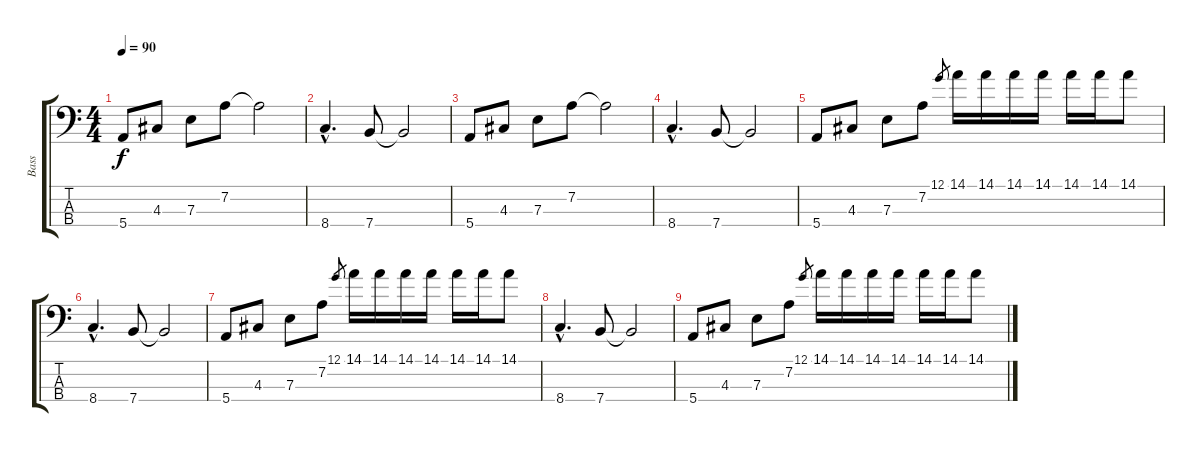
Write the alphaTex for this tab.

\track ("Bass" "Bass") {instrument electricbassfinger}
\staff {score tabs}
\tuning (G2 D2 A1 E1) {hide}
\ts (4 4)
\tempo 90
\clef f4
\ks c
5.4.8{dy f} 4.3.8 7.3.8 7.2.8 7.2{t}.2 |
8.4{hac}.4{d} 7.4.8 7.4{t}.2 |
5.4.8 4.3.8 7.3.8 7.2.8 7.2{t}.2 |
8.4{hac}.4{d} 7.4.8 7.4{t}.2 |
5.4.8 4.3.8 7.3.8 7.2.8 12.1.8{gr} 14.1.16 14.1.16 14.1.16 14.1.16 14.1.16 14.1.16 14.1.8 |
8.4{hac}.4{d} 7.4.8 7.4{t}.2 |
5.4.8 4.3.8 7.3.8 7.2.8 12.1.8{gr} 14.1.16 14.1.16 14.1.16 14.1.16 14.1.16 14.1.16 14.1.8 |
8.4{hac}.4{d} 7.4.8 7.4{t}.2 |
5.4.8{volume 0} 4.3.8 7.3.8 7.2.8 12.1.8{gr} 14.1.16 14.1.16 14.1.16 14.1.16 14.1.16 14.1.16 14.1.8
